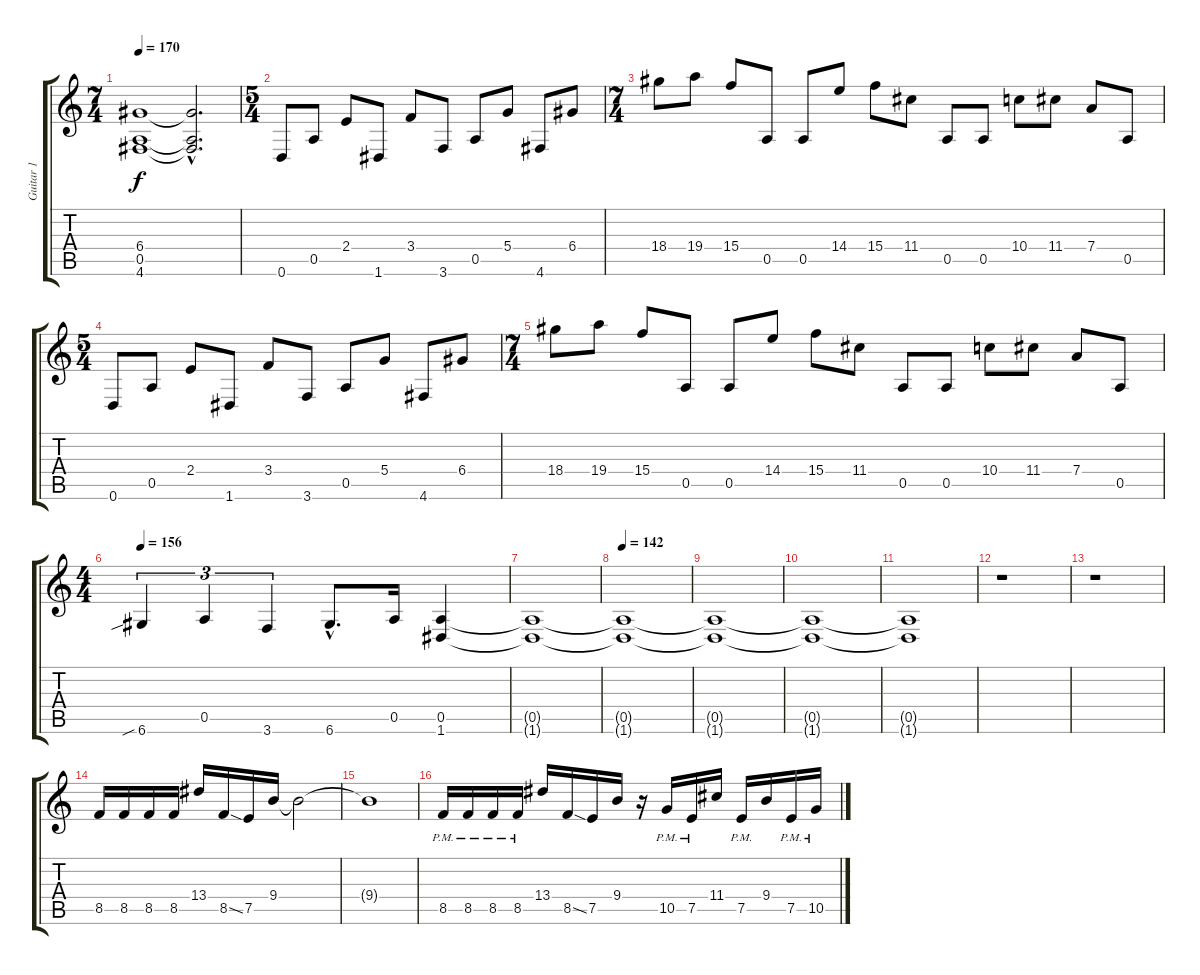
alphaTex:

\track ("Guitar 1" "Guitar 1") {instrument distortionguitar}
\staff {score tabs}
\tuning (E4 B3 G3 D3 A2 D2) {hide}
\ts (7 4)
\tempo 170
\clef g2
\ks c
(6.4{t} 0.5{t} 4.6{t}).1{dy f} (6.4{hac t} 0.5{hac t} 4.6{hac t}).2{d} |
\ts (5 4)
0.6.8 0.5.8 2.4.8 1.6.8 3.4.8 3.6.8 0.5.8 5.4.8 4.6.8 6.4.8 |
\ts (7 4)
18.4.8 19.4.8 15.4.8 0.5.8 0.5.8 14.4.8 15.4.8 11.4.8 0.5.8 0.5.8 10.4.8 11.4.8 7.4.8 0.5.8 |
\ts (5 4)
0.6.8 0.5.8 2.4.8 1.6.8 3.4.8 3.6.8 0.5.8 5.4.8 4.6.8 6.4.8 |
\ts (7 4)
18.4.8 19.4.8 15.4.8 0.5.8 0.5.8 14.4.8 15.4.8 11.4.8 0.5.8 0.5.8 10.4.8 11.4.8 7.4.8 0.5.8 |
\ts (4 4)
\tempo 156
6.6{sib}.4{tu (3 2)} 0.5.4{tu (3 2)} 3.6.4{tu (3 2)} 6.6{hac}.8{d} 0.5.16 (0.5 1.6).4 |
(0.5{t} 1.6{t}).1 |
\tempo 142
(0.5{t} 1.6{t}).1 |
(0.5{t} 1.6{t}).1 |
(0.5{t} 1.6{t}).1 |
(0.5{t} 1.6{t}).1 |
r.1 |
r.1 |
8.5.16 8.5.16 8.5.16 8.5.16 13.4.16 8.5{ss}.16 7.5.16 9.4.16 9.4{t}.2 |
9.4{t}.1 |
8.5{pm}.16 8.5{pm}.16 8.5{pm}.16 8.5{pm}.16 13.4.16 8.5{ss}.16 7.5.16 9.4.16 r.16 10.5{pm}.16 7.5{pm}.16 11.4.16 7.5{pm}.16 9.4.16 7.5{pm}.16 10.5{pm}.16
